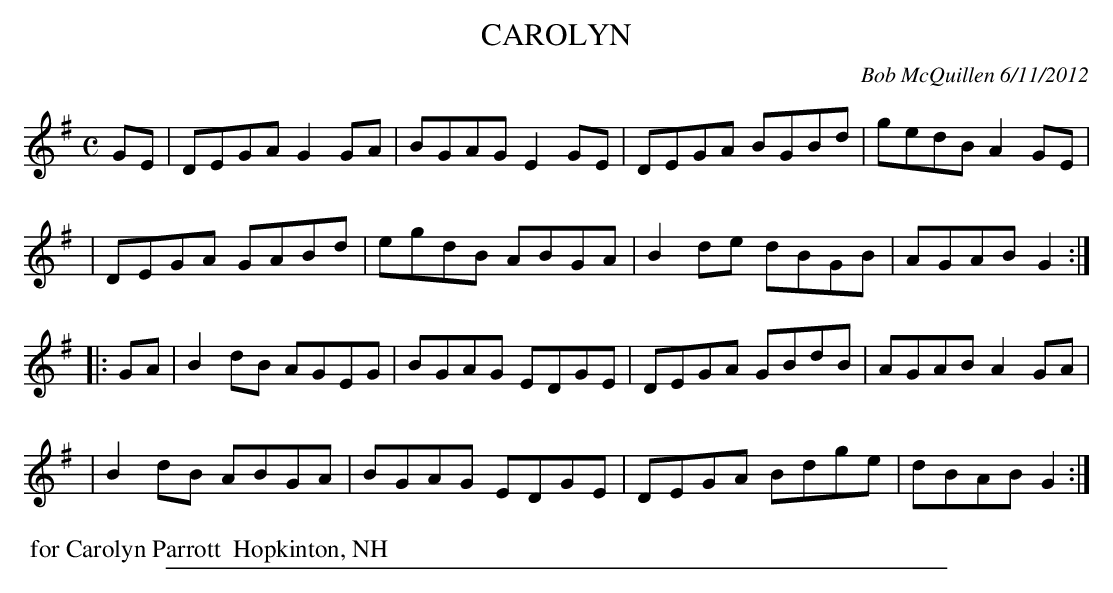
X:1
T: CAROLYN
C: Bob McQuillen 6/11/2012
M: C
L: 1/8
K: G
GE \
| DEGA G2GA | BGAG E2GE | DEGA BGBd | gedB A2GE |
| DEGA GABd | egdB ABGA | B2de dBGB | AGAB G2 :|
|: GA \
| B2dB AGEG | BGAG EDGE | DEGA GBdB | AGAB A2GA |
| B2dB ABGA | BGAG EDGE | DEGA Bdge | dBAB G2 :|
